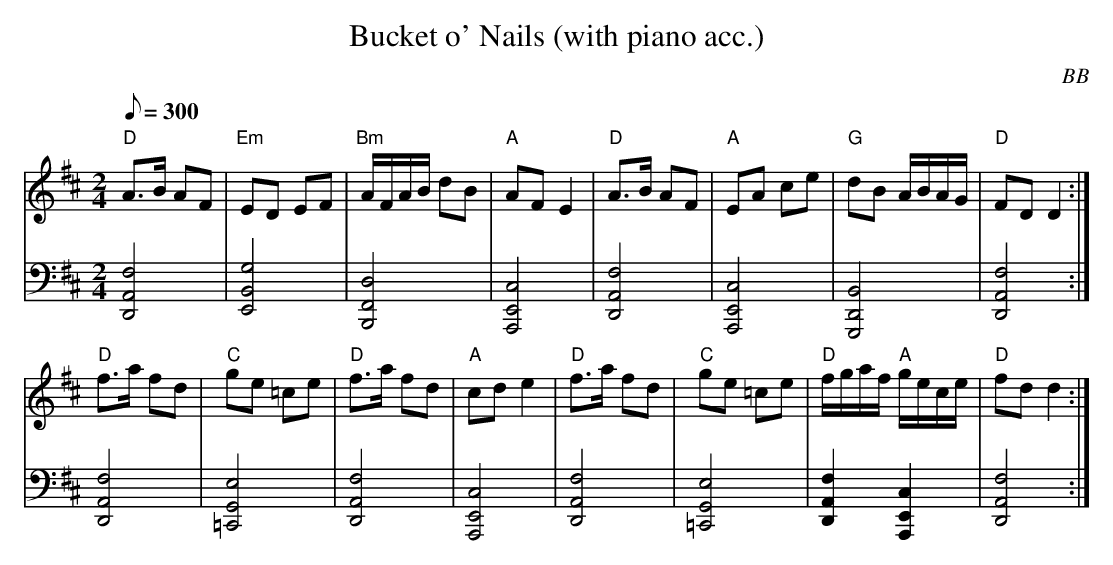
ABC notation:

X:1
T: Bucket o' Nails (with piano acc.)
C: BB
M: 2/4
Q: 1/8=300
L: 1/8
V: 1 program 1 21 %acc
V: 2 volume=70 clef=bass m=D program 1 01
K: D
[V:1] "D"A>B AF|"Em"ED EF|"Bm"A/F/A/B/ dB|"A"AF E2|"D"A>B AF|"A" EA ce|\
"G"dB A/B/A/G/|"D"FD D2 :|
[V:2] [D,4A,4F4]|[B,4E,4G4]|[B,,4D4F,4]|[A,,4E,4C4]|[D,4A,4F4]|[A,,4E,4C4]|\
[G,,4D,4B,4]|[D,4A,4F4] :|
[V:1] "D"f>a fd|"C"ge =ce|"D"f>a fd|"A"cd e2|"D"f>a fd|"C"ge =ce|\
"D"f/g/a/f/ "A"g/e/c/e/|"D"fd d2 :|
[V:2] [D,4A,4F4]|[=C,4G,4E4]|[D,4A,4F4]|[A,,4E,4C4]|[D,4A,4F4]|[=C,4G,4E4]|\
[D,2A,2F2][A,,2E,2C2]|[D,4A,4F4] :|
